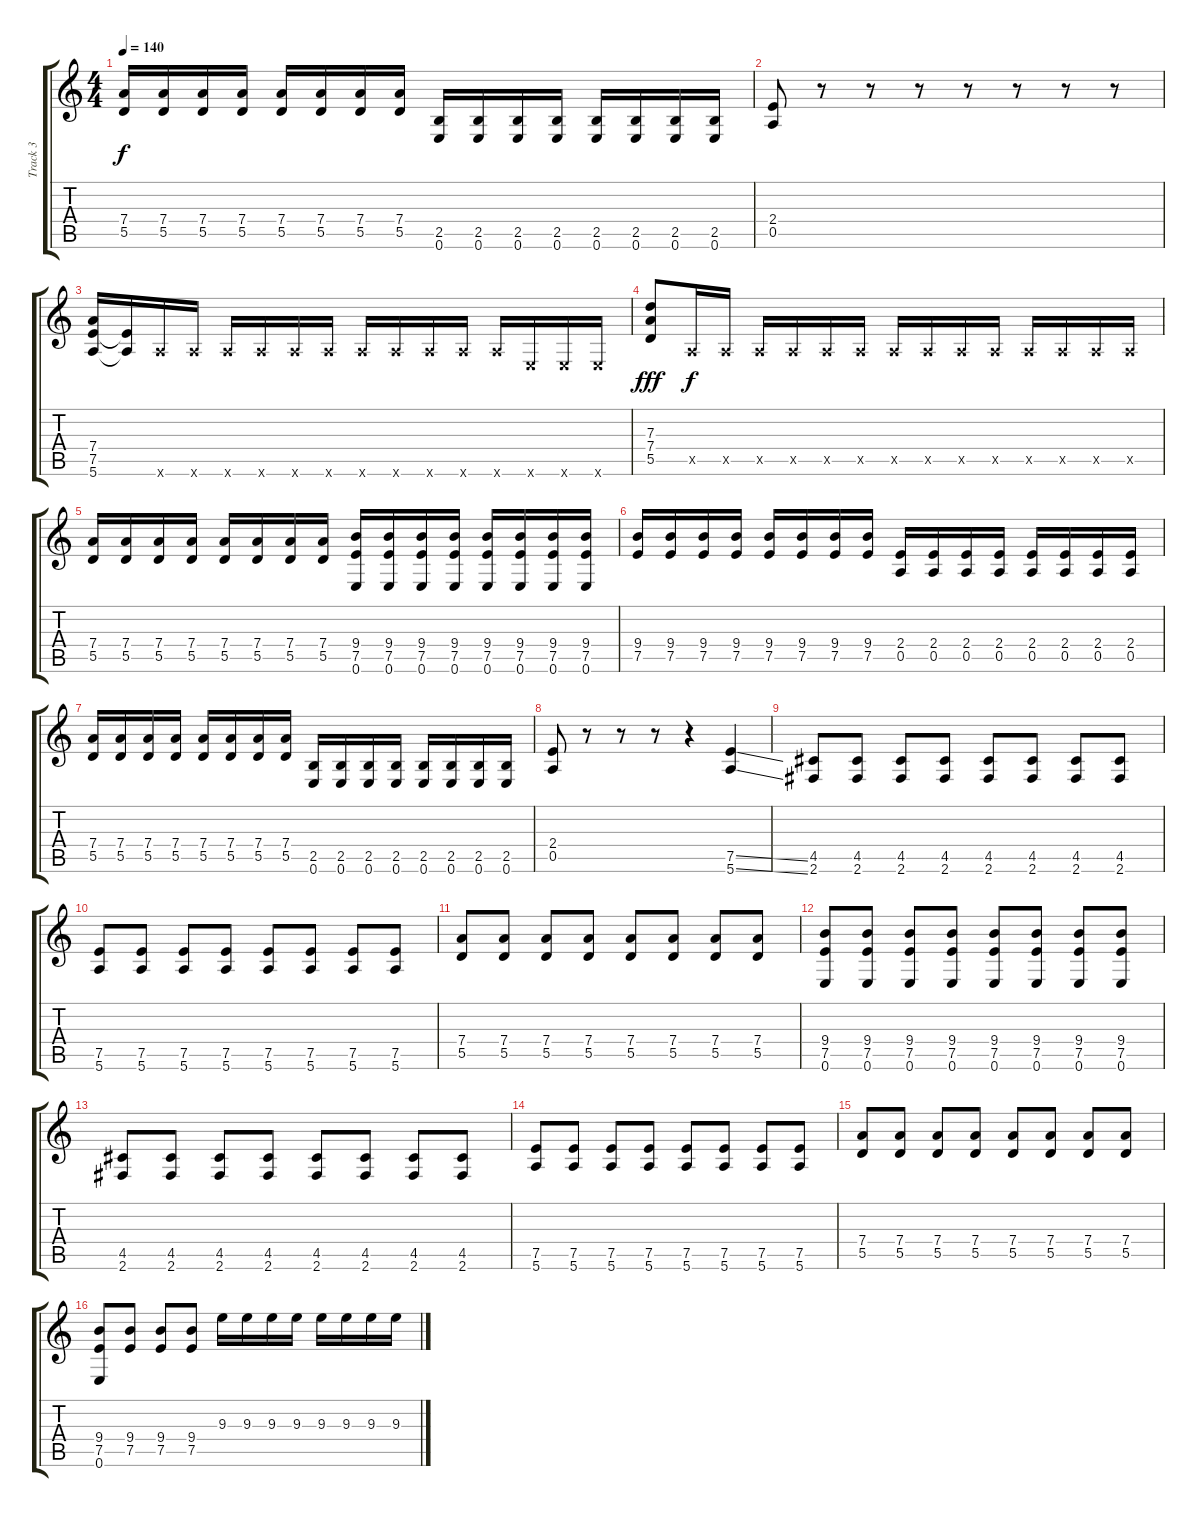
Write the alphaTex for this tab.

\track ("Track 3" "Track 3") {instrument distortionguitar}
\staff {score tabs}
\tuning (E4 B3 G3 D3 A2 E2) {hide}
\ts (4 4)
\tempo 140
\clef g2
\ks c
(7.4 5.5).16{dy f} (7.4 5.5).16 (7.4 5.5).16 (7.4 5.5).16 (7.4 5.5).16 (7.4 5.5).16 (7.4 5.5).16 (7.4 5.5).16 (2.5 0.6).16 (2.5 0.6).16 (2.5 0.6).16 (2.5 0.6).16 (2.5 0.6).16 (2.5 0.6).16 (2.5 0.6).16 (2.5 0.6).16 |
(2.4 0.5).8 r.8 r.8 r.8 r.8 r.8 r.8 r.8 |
(7.4 7.5 5.6).16 (7.5{t} 5.6{t}).16 5.6{x}.16 5.6{x}.16 5.6{x}.16 5.6{x}.16 5.6{x}.16 5.6{x}.16 5.6{x}.16 5.6{x}.16 5.6{x}.16 5.6{x}.16 5.6{x}.16 0.6{x}.16 0.6{x}.16 0.6{x}.16 |
(7.3 7.4 5.5).8{dy fff} 0.5{x}.16{dy f} 0.5{x}.16 0.5{x}.16 0.5{x}.16 0.5{x}.16 0.5{x}.16 0.5{x}.16 0.5{x}.16 0.5{x}.16 0.5{x}.16 0.5{x}.16 0.5{x}.16 0.5{x}.16 0.5{x}.16 |
(7.4 5.5).16 (7.4 5.5).16 (7.4 5.5).16 (7.4 5.5).16 (7.4 5.5).16 (7.4 5.5).16 (7.4 5.5).16 (7.4 5.5).16 (9.4 7.5 0.6).16 (9.4 7.5 0.6).16 (9.4 7.5 0.6).16 (9.4 7.5 0.6).16 (9.4 7.5 0.6).16 (9.4 7.5 0.6).16 (9.4 7.5 0.6).16 (9.4 7.5 0.6).16 |
(9.4 7.5).16 (9.4 7.5).16 (9.4 7.5).16 (9.4 7.5).16 (9.4 7.5).16 (9.4 7.5).16 (9.4 7.5).16 (9.4 7.5).16 (2.4 0.5).16 (2.4 0.5).16 (2.4 0.5).16 (2.4 0.5).16 (2.4 0.5).16 (2.4 0.5).16 (2.4 0.5).16 (2.4 0.5).16 |
(7.4 5.5).16 (7.4 5.5).16 (7.4 5.5).16 (7.4 5.5).16 (7.4 5.5).16 (7.4 5.5).16 (7.4 5.5).16 (7.4 5.5).16 (2.5 0.6).16 (2.5 0.6).16 (2.5 0.6).16 (2.5 0.6).16 (2.5 0.6).16 (2.5 0.6).16 (2.5 0.6).16 (2.5 0.6).16 |
(2.4 0.5).8 r.8 r.8 r.8 r.4 (7.5{ss} 5.6{ss}).4 |
(4.5 2.6).8 (4.5 2.6).8 (4.5 2.6).8 (4.5 2.6).8 (4.5 2.6).8 (4.5 2.6).8 (4.5 2.6).8 (4.5 2.6).8 |
(7.5 5.6).8 (7.5 5.6).8 (7.5 5.6).8 (7.5 5.6).8 (7.5 5.6).8 (7.5 5.6).8 (7.5 5.6).8 (7.5 5.6).8 |
(7.4 5.5).8 (7.4 5.5).8 (7.4 5.5).8 (7.4 5.5).8 (7.4 5.5).8 (7.4 5.5).8 (7.4 5.5).8 (7.4 5.5).8 |
(9.4 7.5 0.6).8 (9.4 7.5 0.6).8 (9.4 7.5 0.6).8 (9.4 7.5 0.6).8 (9.4 7.5 0.6).8 (9.4 7.5 0.6).8 (9.4 7.5 0.6).8 (9.4 7.5 0.6).8 |
(4.5 2.6).8 (4.5 2.6).8 (4.5 2.6).8 (4.5 2.6).8 (4.5 2.6).8 (4.5 2.6).8 (4.5 2.6).8 (4.5 2.6).8 |
(7.5 5.6).8 (7.5 5.6).8 (7.5 5.6).8 (7.5 5.6).8 (7.5 5.6).8 (7.5 5.6).8 (7.5 5.6).8 (7.5 5.6).8 |
(7.4 5.5).8 (7.4 5.5).8 (7.4 5.5).8 (7.4 5.5).8 (7.4 5.5).8 (7.4 5.5).8 (7.4 5.5).8 (7.4 5.5).8 |
(9.4 7.5 0.6).8 (9.4 7.5).8 (9.4 7.5).8 (9.4 7.5).8 9.3.16 9.3.16 9.3.16 9.3.16 9.3.16 9.3.16 9.3.16 9.3.16
